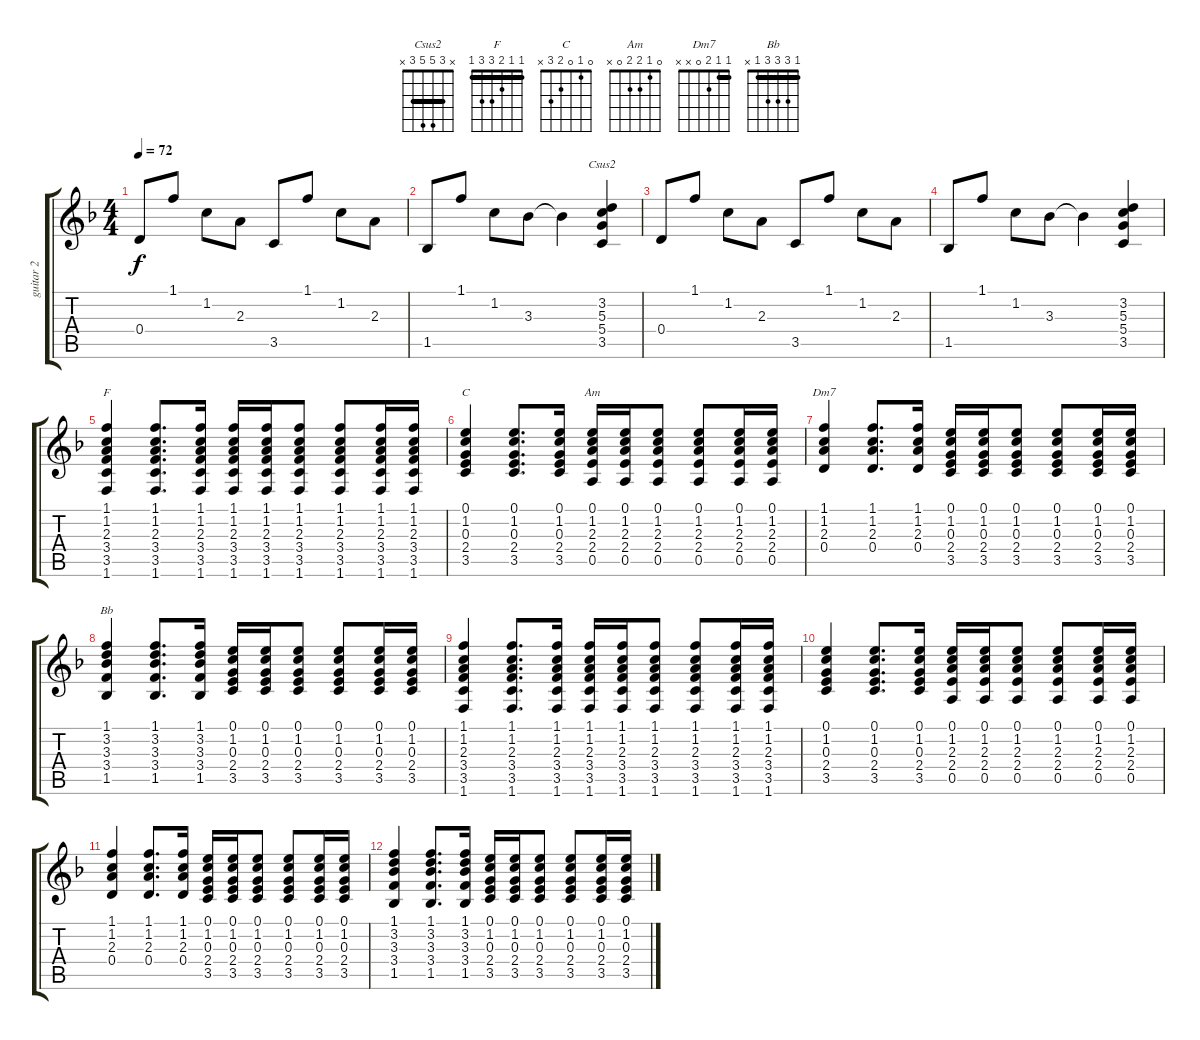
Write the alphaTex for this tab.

\track ("guitar 2" "guitar 2") {instrument electricguitarjazz}
\staff {score tabs}
\tuning (E4 B3 G3 D3 A2 E2) {hide}
\chord ("Csus2" x 3 5 5 3 x) {barre 3}
\chord ("F" 1 1 2 3 3 1) {barre 1}
\chord ("C" 0 1 0 2 3 x)
\chord ("Am" 0 1 2 2 0 x)
\chord ("Dm7" 1 1 2 0 x x) {barre 1}
\chord ("Bb" 1 3 3 3 1 x) {barre 1}
\ts (4 4)
\tempo 72
\clef g2
\ks f
0.4.8{dy f instrument electricguitarjazz} 1.1.8 1.2.8 2.3.8 3.5.8 1.1.8 1.2.8 2.3.8 |
1.5.8 1.1.8 1.2.8 3.3.8 3.3{t}.4 (3.2 5.3 5.4 3.5).4{ch "Csus2"} |
0.4.8 1.1.8 1.2.8 2.3.8 3.5.8 1.1.8 1.2.8 2.3.8 |
1.5.8 1.1.8 1.2.8 3.3.8 3.3{t}.4 (3.2 5.3 5.4 3.5).4 |
(1.1 1.2 2.3 3.4 3.5 1.6).4{ch "F"} (1.1 1.2 2.3 3.4 3.5 1.6).8{d} (1.1 1.2 2.3 3.4 3.5 1.6).16 (1.1 1.2 2.3 3.4 3.5 1.6).16 (1.1 1.2 2.3 3.4 3.5 1.6).16 (1.1 1.2 2.3 3.4 3.5 1.6).8 (1.1 1.2 2.3 3.4 3.5 1.6).8 (1.1 1.2 2.3 3.4 3.5 1.6).16 (1.1 1.2 2.3 3.4 3.5 1.6).16 |
(0.1 1.2 0.3 2.4 3.5).4{ch "C"} (0.1 1.2 0.3 2.4 3.5).8{d} (0.1 1.2 0.3 2.4 3.5).16 (0.1 1.2 2.3 2.4 0.5).16{ch "Am"} (0.1 1.2 2.3 2.4 0.5).16 (0.1 1.2 2.3 2.4 0.5).8 (0.1 1.2 2.3 2.4 0.5).8 (0.1 1.2 2.3 2.4 0.5).16 (0.1 1.2 2.3 2.4 0.5).16 |
(1.1 1.2 2.3 0.4).4{ch "Dm7"} (1.1 1.2 2.3 0.4).8{d} (1.1 1.2 2.3 0.4).16 (0.1 1.2 0.3 2.4 3.5).16 (0.1 1.2 0.3 2.4 3.5).16 (0.1 1.2 0.3 2.4 3.5).8 (0.1 1.2 0.3 2.4 3.5).8 (0.1 1.2 0.3 2.4 3.5).16 (0.1 1.2 0.3 2.4 3.5).16 |
(1.1 3.2 3.3 3.4 1.5).4{ch "Bb"} (1.1 3.2 3.3 3.4 1.5).8{d} (1.1 3.2 3.3 3.4 1.5).16 (0.1 1.2 0.3 2.4 3.5).16 (0.1 1.2 0.3 2.4 3.5).16 (0.1 1.2 0.3 2.4 3.5).8 (0.1 1.2 0.3 2.4 3.5).8 (0.1 1.2 0.3 2.4 3.5).16 (0.1 1.2 0.3 2.4 3.5).16 |
(1.1 1.2 2.3 3.4 3.5 1.6).4 (1.1 1.2 2.3 3.4 3.5 1.6).8{d} (1.1 1.2 2.3 3.4 3.5 1.6).16 (1.1 1.2 2.3 3.4 3.5 1.6).16 (1.1 1.2 2.3 3.4 3.5 1.6).16 (1.1 1.2 2.3 3.4 3.5 1.6).8 (1.1 1.2 2.3 3.4 3.5 1.6).8 (1.1 1.2 2.3 3.4 3.5 1.6).16 (1.1 1.2 2.3 3.4 3.5 1.6).16 |
(0.1 1.2 0.3 2.4 3.5).4 (0.1 1.2 0.3 2.4 3.5).8{d} (0.1 1.2 0.3 2.4 3.5).16 (0.1 1.2 2.3 2.4 0.5).16 (0.1 1.2 2.3 2.4 0.5).16 (0.1 1.2 2.3 2.4 0.5).8 (0.1 1.2 2.3 2.4 0.5).8 (0.1 1.2 2.3 2.4 0.5).16 (0.1 1.2 2.3 2.4 0.5).16 |
(1.1 1.2 2.3 0.4).4 (1.1 1.2 2.3 0.4).8{d} (1.1 1.2 2.3 0.4).16 (0.1 1.2 0.3 2.4 3.5).16 (0.1 1.2 0.3 2.4 3.5).16 (0.1 1.2 0.3 2.4 3.5).8 (0.1 1.2 0.3 2.4 3.5).8 (0.1 1.2 0.3 2.4 3.5).16 (0.1 1.2 0.3 2.4 3.5).16 |
(1.1 3.2 3.3 3.4 1.5).4 (1.1 3.2 3.3 3.4 1.5).8{d} (1.1 3.2 3.3 3.4 1.5).16 (0.1 1.2 0.3 2.4 3.5).16 (0.1 1.2 0.3 2.4 3.5).16 (0.1 1.2 0.3 2.4 3.5).8 (0.1 1.2 0.3 2.4 3.5).8 (0.1 1.2 0.3 2.4 3.5).16 (0.1 1.2 0.3 2.4 3.5).16
